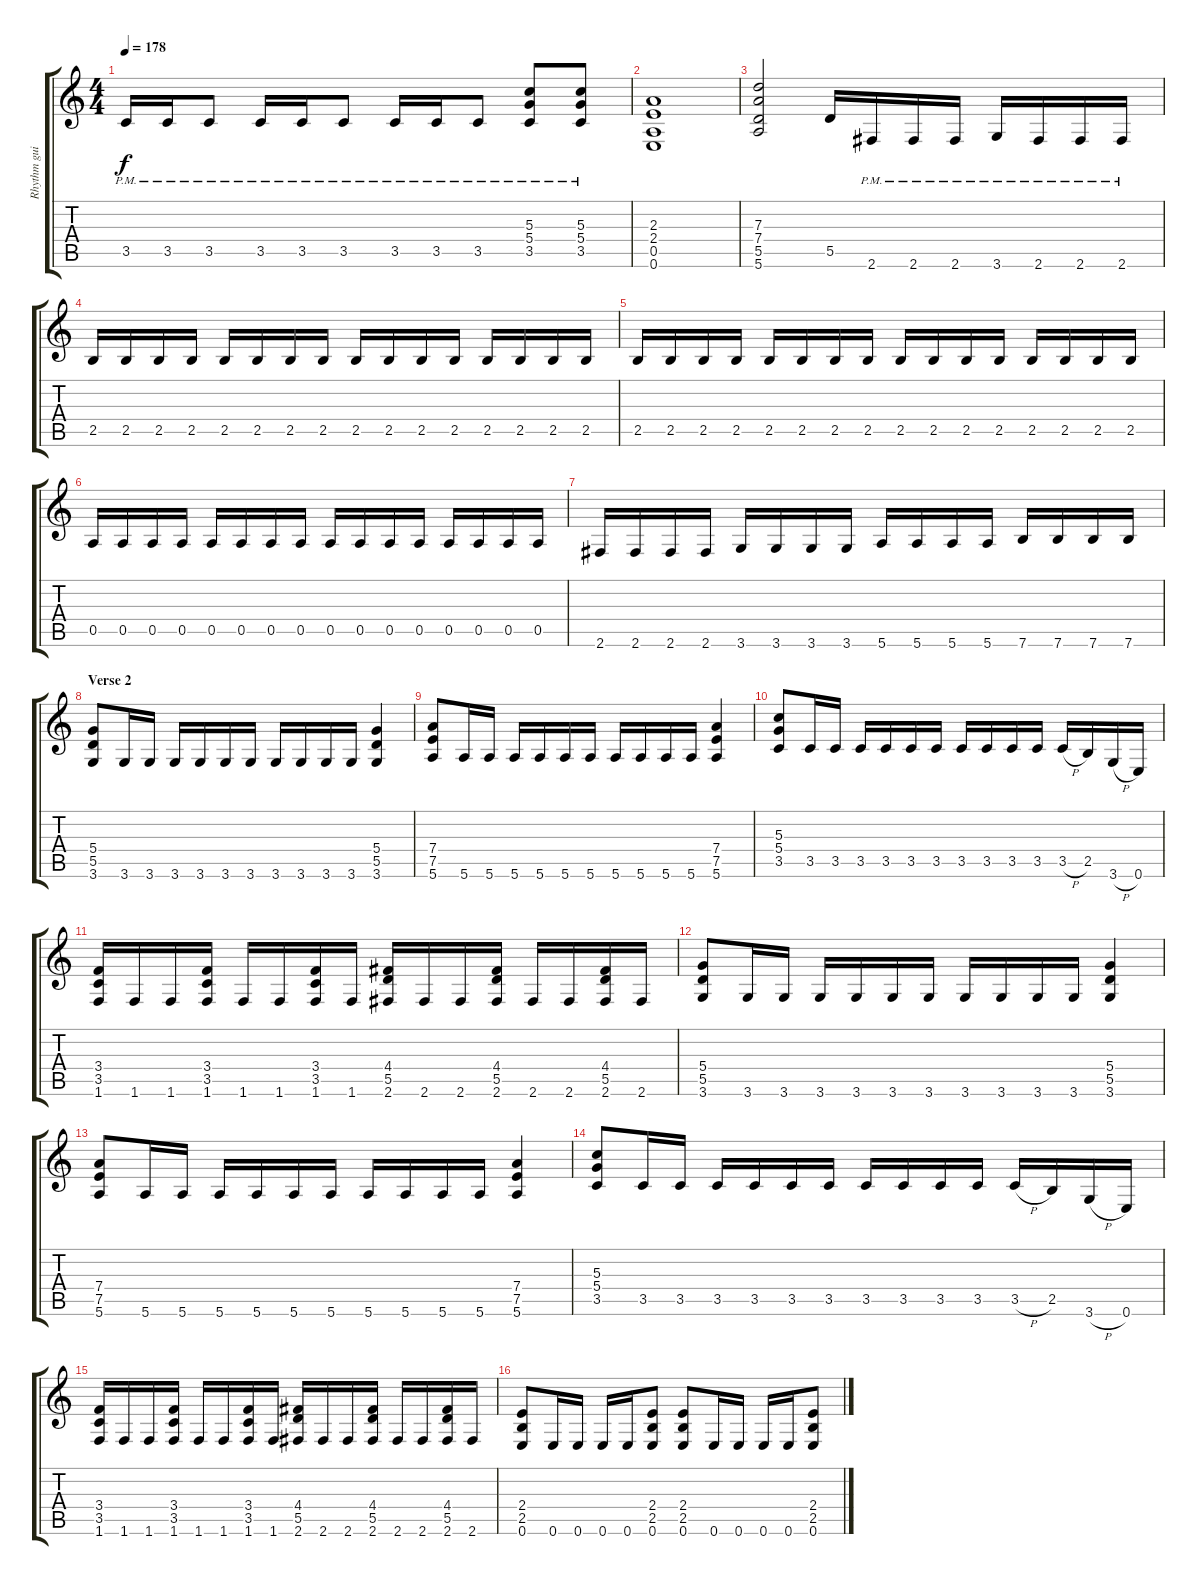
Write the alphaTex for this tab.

\track ("Rhythm guitar right" "Rhythm gui") {instrument overdrivenguitar}
\staff {score tabs}
\tuning (E4 B3 G3 D3 A2 E2) {hide}
\ts (4 4)
\tempo 178
\clef g2
\ks c
3.5{pm}.16{dy f} 3.5{pm}.16 3.5{pm}.8 3.5{pm}.16 3.5{pm}.16 3.5{pm}.8 3.5{pm}.16 3.5{pm}.16 3.5{pm}.8 (5.3{pm} 5.4{pm} 3.5{pm}).8 (5.3{pm} 5.4{pm} 3.5{pm}).8 |
(2.3 2.4 0.5 0.6).1 |
(7.3 7.4 5.5 5.6).2 5.5.16 2.6{pm}.16 2.6{pm}.16 2.6{pm}.16 3.6{pm}.16 2.6{pm}.16 2.6{pm}.16 2.6{pm}.16 |
2.5.16 2.5.16 2.5.16 2.5.16 2.5.16 2.5.16 2.5.16 2.5.16 2.5.16 2.5.16 2.5.16 2.5.16 2.5.16 2.5.16 2.5.16 2.5.16 |
2.5.16 2.5.16 2.5.16 2.5.16 2.5.16 2.5.16 2.5.16 2.5.16 2.5.16 2.5.16 2.5.16 2.5.16 2.5.16 2.5.16 2.5.16 2.5.16 |
0.5.16 0.5.16 0.5.16 0.5.16 0.5.16 0.5.16 0.5.16 0.5.16 0.5.16 0.5.16 0.5.16 0.5.16 0.5.16 0.5.16 0.5.16 0.5.16 |
2.6.16 2.6.16 2.6.16 2.6.16 3.6.16 3.6.16 3.6.16 3.6.16 5.6.16 5.6.16 5.6.16 5.6.16 7.6.16 7.6.16 7.6.16 7.6.16 |
\section ("" "Verse 2")
(5.4 5.5 3.6).8 3.6.16 3.6.16 3.6.16 3.6.16 3.6.16 3.6.16 3.6.16 3.6.16 3.6.16 3.6.16 (5.4 5.5 3.6).4 |
(7.4 7.5 5.6).8 5.6.16 5.6.16 5.6.16 5.6.16 5.6.16 5.6.16 5.6.16 5.6.16 5.6.16 5.6.16 (7.4 7.5 5.6).4 |
(5.3 5.4 3.5).8 3.5.16 3.5.16 3.5.16 3.5.16 3.5.16 3.5.16 3.5.16 3.5.16 3.5.16 3.5.16 3.5{h}.16 2.5.16 3.6{h}.16 0.6.16 |
(3.4 3.5 1.6).16 1.6.16 1.6.16 (3.4 3.5 1.6).16 1.6.16 1.6.16 (3.4 3.5 1.6).16 1.6.16 (4.4 5.5 2.6).16 2.6.16 2.6.16 (4.4 5.5 2.6).16 2.6.16 2.6.16 (4.4 5.5 2.6).16 2.6.16 |
(5.4 5.5 3.6).8 3.6.16 3.6.16 3.6.16 3.6.16 3.6.16 3.6.16 3.6.16 3.6.16 3.6.16 3.6.16 (5.4 5.5 3.6).4 |
(7.4 7.5 5.6).8 5.6.16 5.6.16 5.6.16 5.6.16 5.6.16 5.6.16 5.6.16 5.6.16 5.6.16 5.6.16 (7.4 7.5 5.6).4 |
(5.3 5.4 3.5).8 3.5.16 3.5.16 3.5.16 3.5.16 3.5.16 3.5.16 3.5.16 3.5.16 3.5.16 3.5.16 3.5{h}.16 2.5.16 3.6{h}.16 0.6.16 |
(3.4 3.5 1.6).16 1.6.16 1.6.16 (3.4 3.5 1.6).16 1.6.16 1.6.16 (3.4 3.5 1.6).16 1.6.16 (4.4 5.5 2.6).16 2.6.16 2.6.16 (4.4 5.5 2.6).16 2.6.16 2.6.16 (4.4 5.5 2.6).16 2.6.16 |
(2.4 2.5 0.6).8 0.6.16 0.6.16 0.6.16 0.6.16 (2.4 2.5 0.6).8 (2.4 2.5 0.6).8 0.6.16 0.6.16 0.6.16 0.6.16 (2.4 2.5 0.6).8
